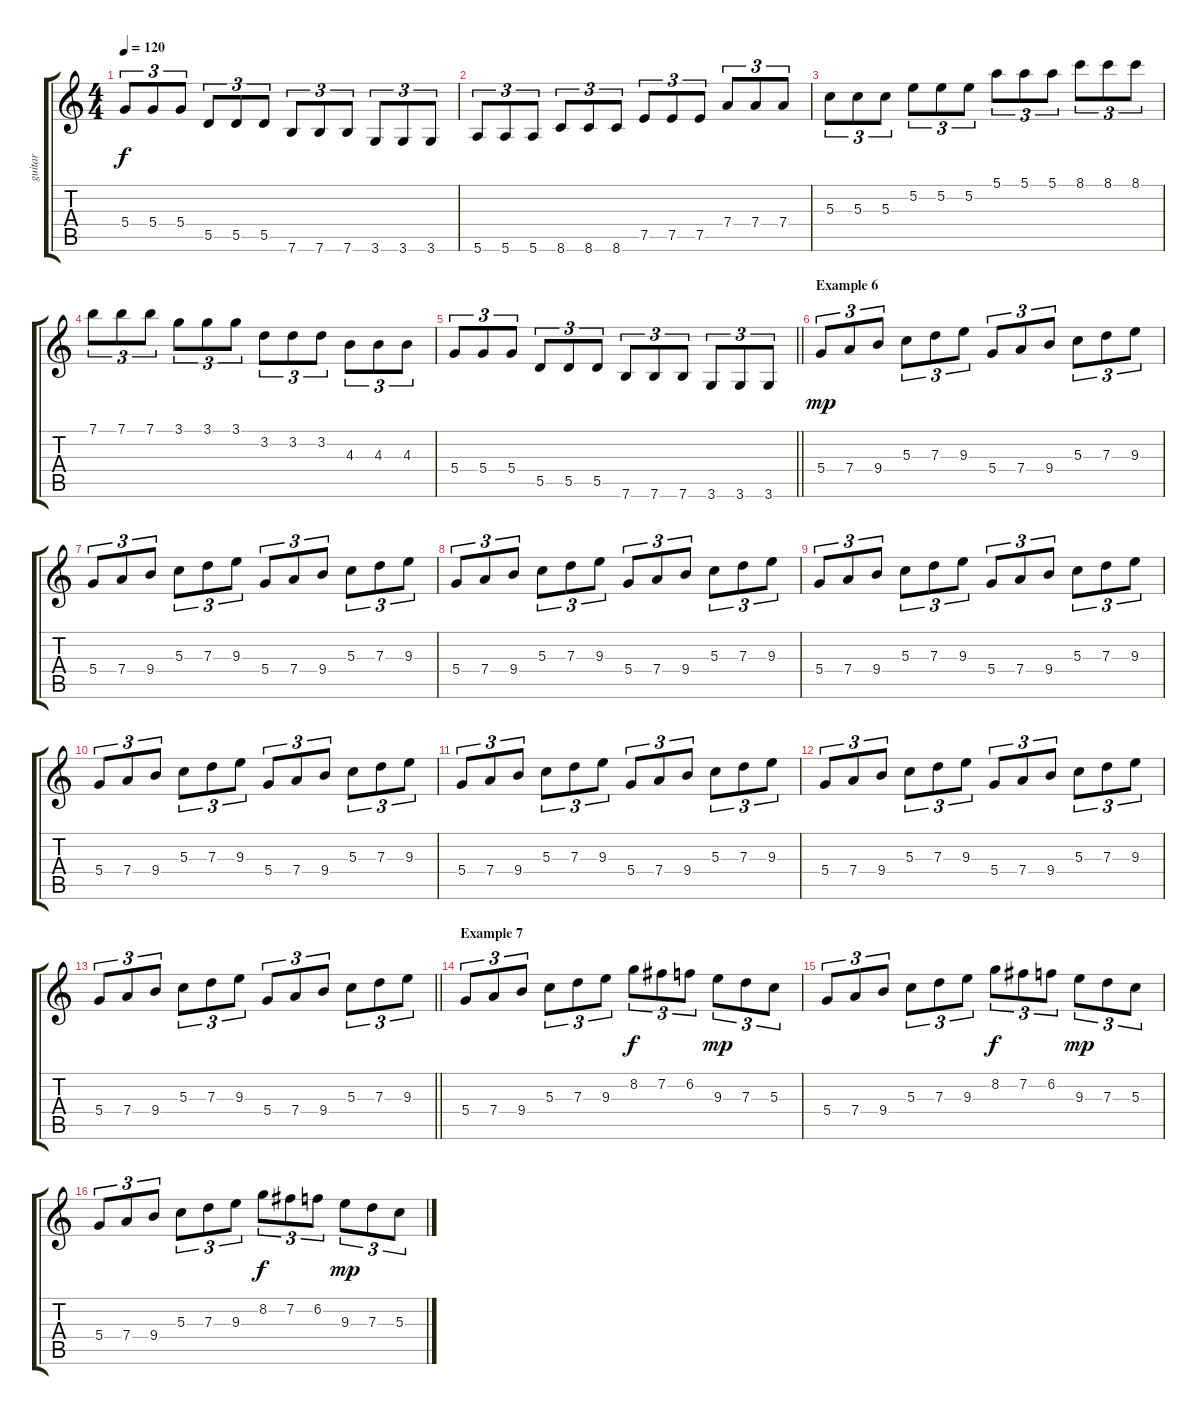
\track ("guitar" "guitar") {instrument distortionguitar}
\staff {score tabs}
\tuning (E4 B3 G3 D3 A2 E2) {hide}
\ts (4 4)
\tempo 120
\clef g2
\ks c
5.4.8{tu (3 2) dy f} 5.4.8{tu (3 2)} 5.4.8{tu (3 2)} 5.5.8{tu (3 2)} 5.5.8{tu (3 2)} 5.5.8{tu (3 2)} 7.6.8{tu (3 2)} 7.6.8{tu (3 2)} 7.6.8{tu (3 2)} 3.6.8{tu (3 2)} 3.6.8{tu (3 2)} 3.6.8{tu (3 2)} |
5.6.8{tu (3 2)} 5.6.8{tu (3 2)} 5.6.8{tu (3 2)} 8.6.8{tu (3 2)} 8.6.8{tu (3 2)} 8.6.8{tu (3 2)} 7.5.8{tu (3 2)} 7.5.8{tu (3 2)} 7.5.8{tu (3 2)} 7.4.8{tu (3 2)} 7.4.8{tu (3 2)} 7.4.8{tu (3 2)} |
5.3.8{tu (3 2)} 5.3.8{tu (3 2)} 5.3.8{tu (3 2)} 5.2.8{tu (3 2)} 5.2.8{tu (3 2)} 5.2.8{tu (3 2)} 5.1.8{tu (3 2)} 5.1.8{tu (3 2)} 5.1.8{tu (3 2)} 8.1.8{tu (3 2)} 8.1.8{tu (3 2)} 8.1.8{tu (3 2)} |
7.1.8{tu (3 2)} 7.1.8{tu (3 2)} 7.1.8{tu (3 2)} 3.1.8{tu (3 2)} 3.1.8{tu (3 2)} 3.1.8{tu (3 2)} 3.2.8{tu (3 2)} 3.2.8{tu (3 2)} 3.2.8{tu (3 2)} 4.3.8{tu (3 2)} 4.3.8{tu (3 2)} 4.3.8{tu (3 2)} |
\barLineRight lightlight
5.4.8{tu (3 2)} 5.4.8{tu (3 2)} 5.4.8{tu (3 2)} 5.5.8{tu (3 2)} 5.5.8{tu (3 2)} 5.5.8{tu (3 2)} 7.6.8{tu (3 2)} 7.6.8{tu (3 2)} 7.6.8{tu (3 2)} 3.6.8{tu (3 2)} 3.6.8{tu (3 2)} 3.6.8{tu (3 2)} |
\section ("" "Example 6")
5.4.8{tu (3 2) dy mp} 7.4.8{tu (3 2)} 9.4.8{tu (3 2)} 5.3.8{tu (3 2)} 7.3.8{tu (3 2)} 9.3.8{tu (3 2)} 5.4.8{tu (3 2)} 7.4.8{tu (3 2)} 9.4.8{tu (3 2)} 5.3.8{tu (3 2)} 7.3.8{tu (3 2)} 9.3.8{tu (3 2)} |
5.4.8{tu (3 2)} 7.4.8{tu (3 2)} 9.4.8{tu (3 2)} 5.3.8{tu (3 2)} 7.3.8{tu (3 2)} 9.3.8{tu (3 2)} 5.4.8{tu (3 2)} 7.4.8{tu (3 2)} 9.4.8{tu (3 2)} 5.3.8{tu (3 2)} 7.3.8{tu (3 2)} 9.3.8{tu (3 2)} |
5.4.8{tu (3 2)} 7.4.8{tu (3 2)} 9.4.8{tu (3 2)} 5.3.8{tu (3 2)} 7.3.8{tu (3 2)} 9.3.8{tu (3 2)} 5.4.8{tu (3 2)} 7.4.8{tu (3 2)} 9.4.8{tu (3 2)} 5.3.8{tu (3 2)} 7.3.8{tu (3 2)} 9.3.8{tu (3 2)} |
5.4.8{tu (3 2)} 7.4.8{tu (3 2)} 9.4.8{tu (3 2)} 5.3.8{tu (3 2)} 7.3.8{tu (3 2)} 9.3.8{tu (3 2)} 5.4.8{tu (3 2)} 7.4.8{tu (3 2)} 9.4.8{tu (3 2)} 5.3.8{tu (3 2)} 7.3.8{tu (3 2)} 9.3.8{tu (3 2)} |
5.4.8{tu (3 2)} 7.4.8{tu (3 2)} 9.4.8{tu (3 2)} 5.3.8{tu (3 2)} 7.3.8{tu (3 2)} 9.3.8{tu (3 2)} 5.4.8{tu (3 2)} 7.4.8{tu (3 2)} 9.4.8{tu (3 2)} 5.3.8{tu (3 2)} 7.3.8{tu (3 2)} 9.3.8{tu (3 2)} |
5.4.8{tu (3 2)} 7.4.8{tu (3 2)} 9.4.8{tu (3 2)} 5.3.8{tu (3 2)} 7.3.8{tu (3 2)} 9.3.8{tu (3 2)} 5.4.8{tu (3 2)} 7.4.8{tu (3 2)} 9.4.8{tu (3 2)} 5.3.8{tu (3 2)} 7.3.8{tu (3 2)} 9.3.8{tu (3 2)} |
5.4.8{tu (3 2)} 7.4.8{tu (3 2)} 9.4.8{tu (3 2)} 5.3.8{tu (3 2)} 7.3.8{tu (3 2)} 9.3.8{tu (3 2)} 5.4.8{tu (3 2)} 7.4.8{tu (3 2)} 9.4.8{tu (3 2)} 5.3.8{tu (3 2)} 7.3.8{tu (3 2)} 9.3.8{tu (3 2)} |
\barLineRight lightlight
5.4.8{tu (3 2)} 7.4.8{tu (3 2)} 9.4.8{tu (3 2)} 5.3.8{tu (3 2)} 7.3.8{tu (3 2)} 9.3.8{tu (3 2)} 5.4.8{tu (3 2)} 7.4.8{tu (3 2)} 9.4.8{tu (3 2)} 5.3.8{tu (3 2)} 7.3.8{tu (3 2)} 9.3.8{tu (3 2)} |
\section ("" "Example 7")
5.4.8{tu (3 2)} 7.4.8{tu (3 2)} 9.4.8{tu (3 2)} 5.3.8{tu (3 2)} 7.3.8{tu (3 2)} 9.3.8{tu (3 2)} 8.2.8{tu (3 2) dy f} 7.2.8{tu (3 2)} 6.2.8{tu (3 2)} 9.3.8{tu (3 2) dy mp} 7.3.8{tu (3 2)} 5.3.8{tu (3 2)} |
5.4.8{tu (3 2)} 7.4.8{tu (3 2)} 9.4.8{tu (3 2)} 5.3.8{tu (3 2)} 7.3.8{tu (3 2)} 9.3.8{tu (3 2)} 8.2.8{tu (3 2) dy f} 7.2.8{tu (3 2)} 6.2.8{tu (3 2)} 9.3.8{tu (3 2) dy mp} 7.3.8{tu (3 2)} 5.3.8{tu (3 2)} |
5.4.8{tu (3 2)} 7.4.8{tu (3 2)} 9.4.8{tu (3 2)} 5.3.8{tu (3 2)} 7.3.8{tu (3 2)} 9.3.8{tu (3 2)} 8.2.8{tu (3 2) dy f} 7.2.8{tu (3 2)} 6.2.8{tu (3 2)} 9.3.8{tu (3 2) dy mp} 7.3.8{tu (3 2)} 5.3.8{tu (3 2)}
